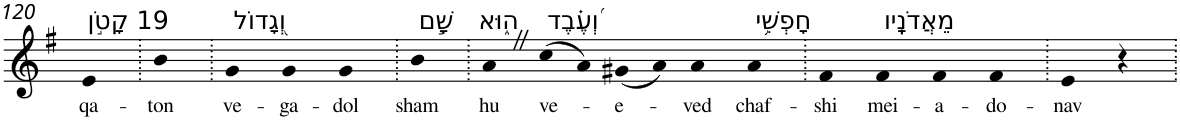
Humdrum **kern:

**kern	**text
*part1	*part1
*staff1	*staff1
*I"Piano	*
*I'Pno	*
!!LO:PB:g=z
*clefG2	*
*k[f#]	*
*G:	*
=120	=120
!LO:TX:a:t=19 קָטֹ֣ן	!
!	!LO:LY:b
4e	qa-
=121.	=121.
!	!LO:LY:b
4b	-ton
=122.	=122.
!LO:TX:a:t=וְ֭גָדוֹל	!
!	!LO:LY:b
4g	ve-
!	!LO:LY:b
4g	-ga-
!	!LO:LY:b
4g	-dol
=123.	=123.
!LO:TX:a:t=שָׁ֣ם	!
!	!LO:LY:b
4b	sham
=124.	=124.
!LO:TX:a:t=ה֑וּא	!
!	!LO:LY:b
4aZ	hu
!LO:TX:a:t=וְ֝עֶ֗בֶד	!
!	!LO:LY:b
(8cc	ve-
8a)	.
!	!LO:LY:b
(8g#X	-e-
8a)	.
!	!LO:LY:b
4a	-ved
!LO:TX:a:t=חָפְשִׁ֥י	!
!	!LO:LY:b
4a	chaf-
=125.	=125.
!	!LO:LY:b
4f#	-shi
!LO:TX:a:t=מֵאֲדֹנָֽיו	!
!	!LO:LY:b
4f#	mei-
!	!LO:LY:b
4f#	-a-
!	!LO:LY:b
4f#	-do-
=126.	=126.
!	!LO:LY:b
4e	-nav
4r	.
=.	=.
*-	*-
